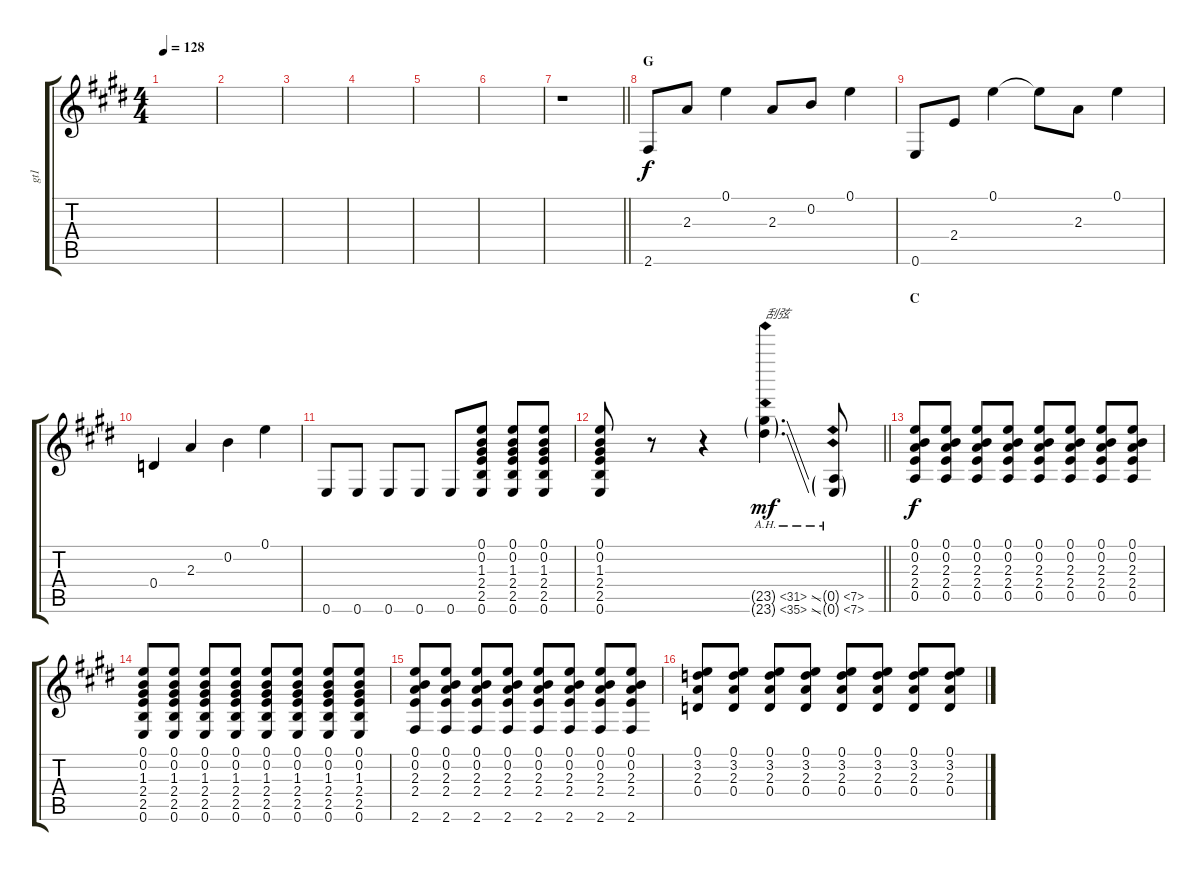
\track ("gt1" "gt1") {instrument distortionguitar}
\staff {score tabs}
\tuning (E4 B3 G3 D3 A2 E2) {hide}
\ts (4 4)
\tempo 128
\clef g2
\ks e
|
|
|
|
|
|
\barLineRight lightlight
r.1 |
\section ("" "G")
2.6.8 2.3.8 0.1.4 2.3.8 0.2.8 0.1.4 |
0.6.8 2.4.8 0.1.4 0.1{t}.8 2.3.8 0.1.4 |
0.4.4 2.3.4 0.2.4 0.1.4 |
0.6.8 0.6.8 0.6.8 0.6.8 0.6.8 (0.1 0.2 1.3 2.4 2.5 0.6).8 (0.1 0.2 1.3 2.4 2.5 0.6).8 (0.1 0.2 1.3 2.4 2.5 0.6).8 |
\barLineRight lightlight
(0.1 0.2 1.3 2.4 2.5 0.6).8 r.8 r.4 (23.5{ah 8 ss g} 23.6{ah 12 ss g}).4{d txt "刮弦" dy mf} (0.5{ah 7 g} 0.6{ah 7 g}).8 |
\section ("" "C")
(0.1 0.2 2.3 2.4 0.5).8{dy f} (0.1 0.2 2.3 2.4 0.5).8 (0.1 0.2 2.3 2.4 0.5).8 (0.1 0.2 2.3 2.4 0.5).8 (0.1 0.2 2.3 2.4 0.5).8 (0.1 0.2 2.3 2.4 0.5).8 (0.1 0.2 2.3 2.4 0.5).8 (0.1 0.2 2.3 2.4 0.5).8 |
(0.1 0.2 1.3 2.4 2.5 0.6).8 (0.1 0.2 1.3 2.4 2.5 0.6).8 (0.1 0.2 1.3 2.4 2.5 0.6).8 (0.1 0.2 1.3 2.4 2.5 0.6).8 (0.1 0.2 1.3 2.4 2.5 0.6).8 (0.1 0.2 1.3 2.4 2.5 0.6).8 (0.1 0.2 1.3 2.4 2.5 0.6).8 (0.1 0.2 1.3 2.4 2.5 0.6).8 |
(0.1 0.2 2.3 2.4 2.6).8 (0.1 0.2 2.3 2.4 2.6).8 (0.1 0.2 2.3 2.4 2.6).8 (0.1 0.2 2.3 2.4 2.6).8 (0.1 0.2 2.3 2.4 2.6).8 (0.1 0.2 2.3 2.4 2.6).8 (0.1 0.2 2.3 2.4 2.6).8 (0.1 0.2 2.3 2.4 2.6).8 |
(0.1 3.2 2.3 0.4).8 (0.1 3.2 2.3 0.4).8 (0.1 3.2 2.3 0.4).8 (0.1 3.2 2.3 0.4).8 (0.1 3.2 2.3 0.4).8 (0.1 3.2 2.3 0.4).8 (0.1 3.2 2.3 0.4).8 (0.1 3.2 2.3 0.4).8
